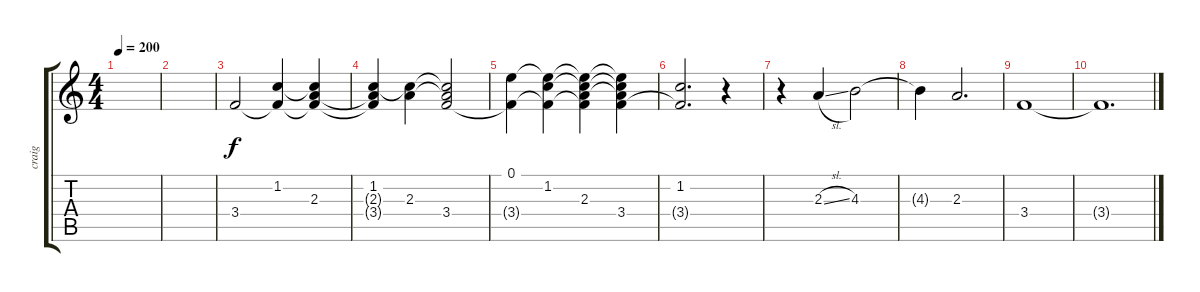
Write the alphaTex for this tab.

\track ("craig" "craig") {mute instrument acousticguitarsteel}
\staff {score tabs}
\tuning (E4 B3 G3 D3 A2 E2) {hide}
\ts (4 4)
\tempo 200
\clef g2
\ks c
|
|
3.4.2 (1.2 3.4{t}).4 (1.2{t} 2.3 3.4{t}).4 |
(1.2 2.3{t} 3.4{t}).4 (1.2{t} 2.3).4 (1.2{t} 2.3{t} 3.4).2 |
(0.1 3.4{t}).4 (0.1{t} 1.2 3.4{t}).4 (0.1{t} 1.2{t} 2.3 3.4{t}).4 (0.1{t} 1.2{t} 2.3{t} 3.4).4 |
(1.2 3.4{t}).2{d} r.4 |
r.4 2.3{sl}.4 4.3.2 |
4.3{t}.4 2.3.2{d} |
3.4.1 |
3.4{t}.1{d}
